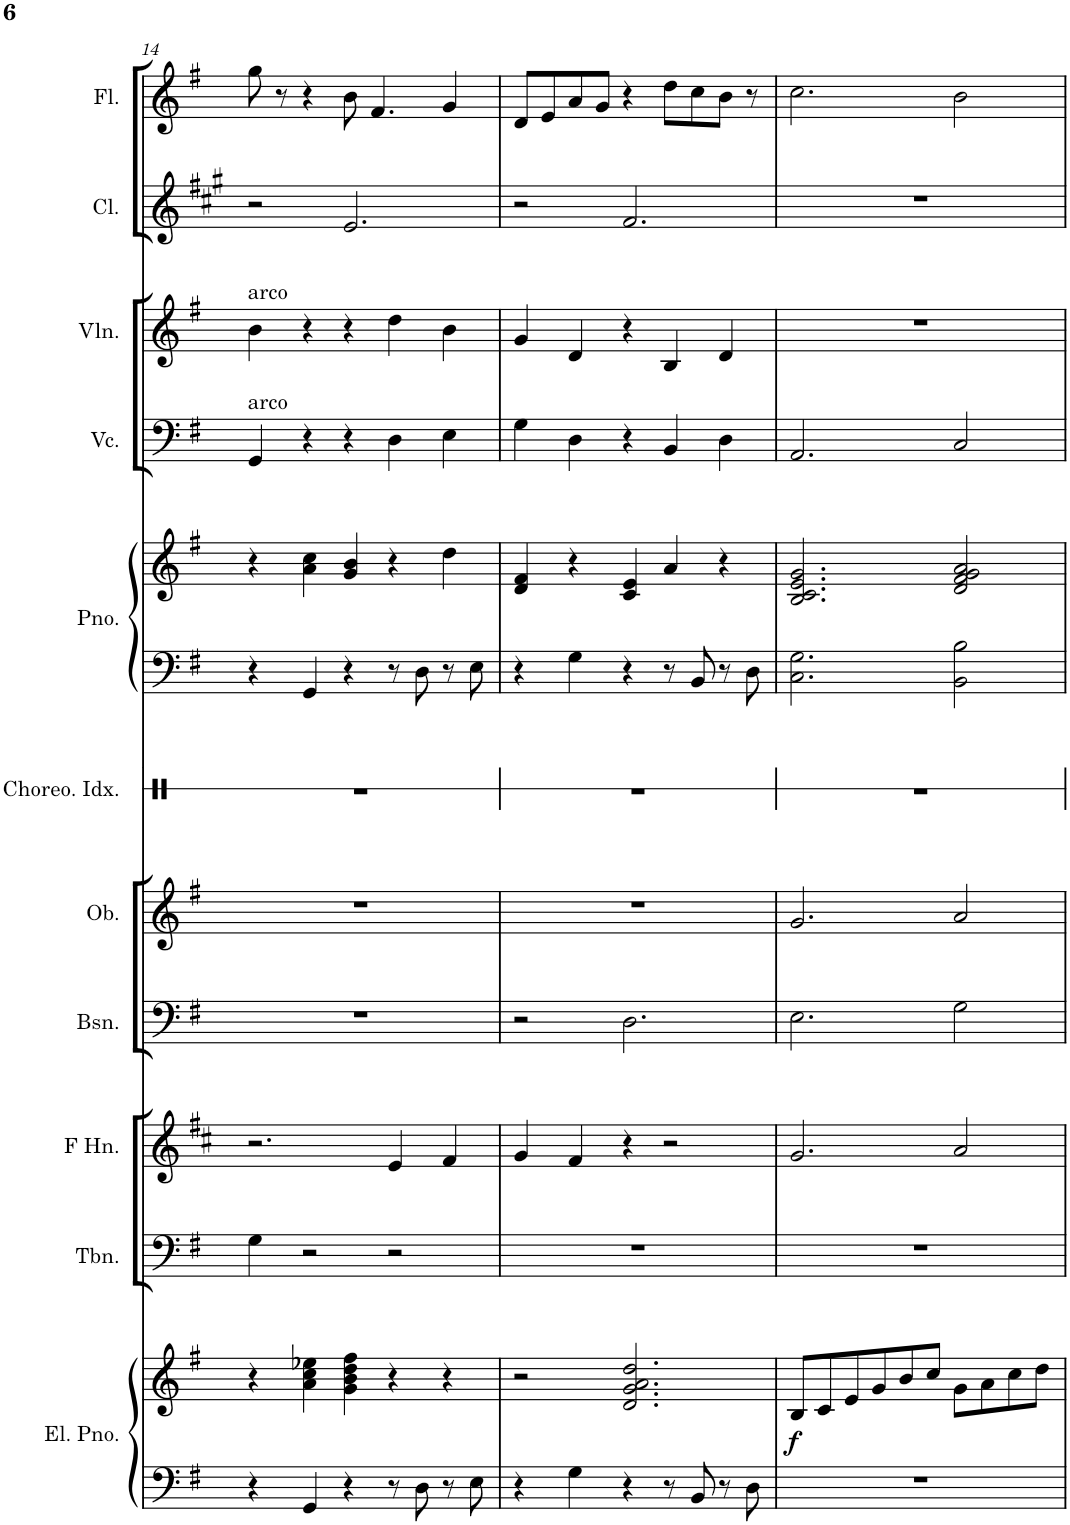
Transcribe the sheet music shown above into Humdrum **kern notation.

**kern	**kern	**dynam	**kern	**kern	**kern	**kern	**kern	**kern	**kern	**kern	**kern	**kern	**kern
*part11	*part11	*part11	*part10	*part9	*part8	*part7	*part6	*part5	*part5	*part4	*part3	*part2	*part1
*staff13	*staff12	*staff12/13	*staff11	*staff10	*staff9	*staff8	*staff7	*staff6	*staff5	*staff4	*staff3	*staff2	*staff1
*I"Electric Piano	*	*	*I"Trombone	*I"Horn in F	*I"Bassoon	*I"Oboe	*I"Choreographic Index	*I"Piano	*	*I"Violoncello	*I"Violin	*I"Clarinet	*I"Flute
*I'El. Pno.	*	*	*I'Tbn.	*	*I'Bsn.	*I'Ob.	*I'Choreo. Idx.	*I'Pno.	*	*I'Vc.	*I'Vln.	*I'Cl.	*I'Fl.
!!LO:PB:g=z
*clefF4	*clefG2	*	*clefF4	*clefG2	*clefF4	*clefG2	*clefX	*clefF4	*clefG2	*clefF4	*clefG2	*clefG2	*clefG2
*	*	*	*	*Trd4c7	*	*	*	*	*	*	*	*Trd1c2	*
*k[f#]	*k[f#]	*	*k[f#]	*k[f#c#]	*k[f#]	*k[f#]	*k[b-]	*k[f#]	*k[f#]	*k[f#]	*k[f#]	*k[f#c#g#]	*k[f#]
*M5/4	*M5/4	*	*M5/4	*M5/4	*M5/4	*M5/4	*M5/4	*M5/4	*M5/4	*M5/4	*M5/4	*M5/4	*M5/4
=14	=14	=14	=14	=14	=14	=14	=14	=14	=14	=14	=14	=14	=14
!	!	!	!	!	!	!	!	!	!	!	!LO:TX:a:t=arco	!	!
!	!	!	!	!	!	!	!	!	!	!LO:TX:a:t=arco	!	!	!
4r	4r	.	4G\	2.r	4%5r	4%5r	4%5r	4r	4r	4GG/	4b\	2r	8gg\
.	.	.	.	.	.	.	.	.	.	.	.	.	8r
4GG/	4a\ 4cc\ 4ee-X\	.	2r	.	.	.	.	4GG/	4a\ 4cc\	4r	4r	.	4r
4r	4g\ 4b\ 4dd\ 4ff#\	.	.	.	.	.	.	4r	4g/ 4b/	4r	4r	2.e/	8b\
.	.	.	.	.	.	.	.	.	.	.	.	.	4.f#/
8r	4r	.	2r	4e/	.	.	.	8r	4r	4D\	4dd\	.	.
8D\	.	.	.	.	.	.	.	8D\	.	.	.	.	.
8r	4r	.	.	4f#/	.	.	.	8r	4dd\	4E\	4b\	.	4g/
8E\	.	.	.	.	.	.	.	8E\	.	.	.	.	.
=15	=15	=15	=15	=15	=15	=15	=15	=15	=15	=15	=15	=15	=15
4r	2r	.	4%5r	4g/	2r	4%5r	4%5r	4r	4d/ 4f#/	4G\	4g/	2r	8d/L
.	.	.	.	.	.	.	.	.	.	.	.	.	8e/
4G\	.	.	.	4f#/	.	.	.	4G\	4r	4D\	4d/	.	8a/
.	.	.	.	.	.	.	.	.	.	.	.	.	8g/J
4r	2.d/ 2.g/ 2.a/ 2.dd/	.	.	4r	2.D\	.	.	4r	4c/ 4e/	4r	4r	2.f#/	4r
8r	.	.	.	2r	.	.	.	8r	4a/	4BB/	4B/	.	8dd\L
8BB/	.	.	.	.	.	.	.	8BB/	.	.	.	.	8cc\
8r	.	.	.	.	.	.	.	8r	4r	4D\	4d/	.	8b\J
8D\	.	.	.	.	.	.	.	8D\	.	.	.	.	8r
=16	=16	=16	=16	=16	=16	=16	=16	=16	=16	=16	=16	=16	=16
!	!	!LO:DY:b	!	!	!	!	!	!	!	!	!	!	!
4%5r	8B/L	f	4%5r	2.g/	2.E\	2.g/	4%5r	2.C\ 2.G\	2.B/ 2.c/ 2.e/ 2.g/	2.AA/	4%5r	4%5r	2.cc\
.	8c/	.	.	.	.	.	.	.	.	.	.	.	.
.	8e/	.	.	.	.	.	.	.	.	.	.	.	.
.	8g/	.	.	.	.	.	.	.	.	.	.	.	.
.	8b/	.	.	.	.	.	.	.	.	.	.	.	.
.	8cc/J	.	.	.	.	.	.	.	.	.	.	.	.
.	8g\L	.	.	2a/	2G\	2a/	.	2BB\ 2B\	2d/ 2f#/ 2g/ 2a/	2C/	.	.	2b\
.	8a\	.	.	.	.	.	.	.	.	.	.	.	.
.	8cc\	.	.	.	.	.	.	.	.	.	.	.	.
.	8dd\J	.	.	.	.	.	.	.	.	.	.	.	.
=	=	=	=	=	=	=	=	=	=	=	=	=	=
*-	*-	*-	*-	*-	*-	*-	*-	*-	*-	*-	*-	*-	*-
